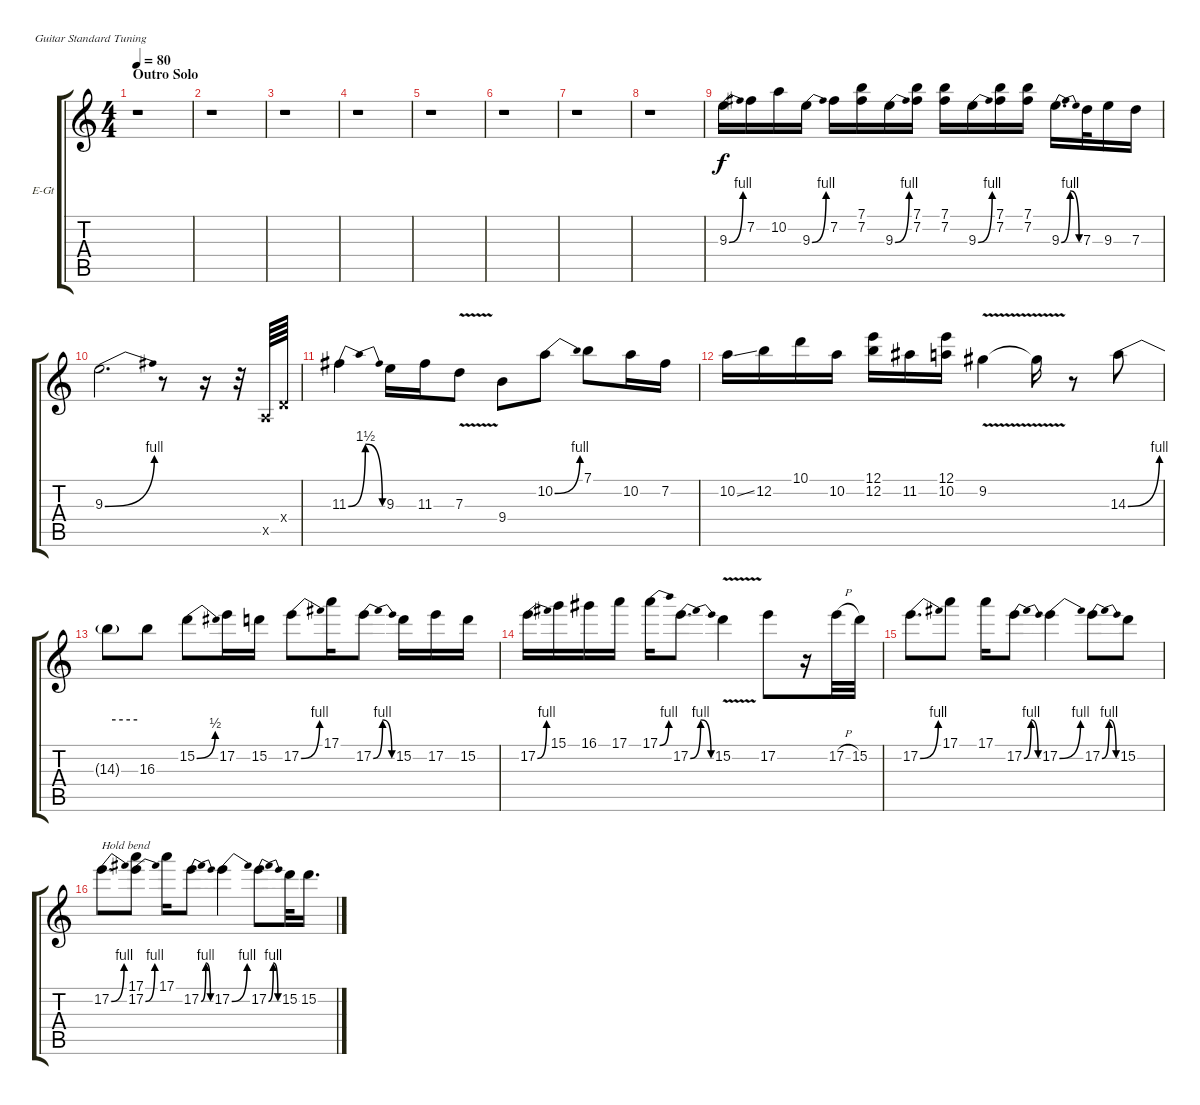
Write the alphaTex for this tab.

\bracketExtendMode groupsimilarinstruments
\firstSystemTrackNameOrientation horizontal
\otherSystemsTrackNameOrientation horizontal
\track ("Guitar solo 2 (8)" "E-Gt") {instrument overdrivenguitar}
\staff {score tabs}
\tuning (E4 B3 G3 D3 A2 E2)
\ts (4 4)
\section ("" "Outro Solo")
\tempo 80
\clef g2
\ks c
r.1{dy f} |
r.1 |
r.1 |
r.1 |
r.1 |
r.1 |
r.1 |
r.1 |
9.3{be (bend 0 0 60 4)}.16 7.2.16 10.2.16 9.3{be (bend 0 0 60 4)}.16 7.2.16 (7.1 7.2).16 9.3{be (bend 0 0 60 4)}.16 (7.1 7.2).16 (7.1 7.2).16 9.3{be (bend 0 0 60 4)}.16 (7.1 7.2).16 (7.1 7.2).16 9.3{be (bendrelease 0 0 30 4 30 4 60 0)}.16{d} 7.3.32 9.3.16 7.3.16 |
9.3{be (bend 0 0 60 4)}.2{d} r.8 r.16 r.32 0.5{x}.64 0.4{x}.64 |
11.3{be (bendrelease 0 0 30 6 30 6 60 0)}.4 9.3.16 11.3.16 7.3{v}.8 9.4.8 10.2{be (bend 0 0 60 4)}.8 7.1.8 10.2.16 7.2.16 |
10.2{ss}.16 12.2.16 10.1.16 10.2.16 (12.1 12.2).16 11.2.16 (12.1 10.2).16 9.2{v}.4 9.2{v t}.16 r.8 14.3{be (bend 0 0 60 4)}.8 |
14.3{be (hold 0 4 60 4) t}.8 16.3.8 15.2{be (bend 0 0 60 2)}.8 17.2.16 15.2.16 17.2{be (bend 0 0 60 4)}.8 17.1.16 17.2{be (bendrelease 0 0 30 4 30 4 60 0)}.8 15.2.16 17.2.16 15.2.16 |
17.2{be (bend 0 0 60 4)}.16 15.1.16 16.1.16 17.1.16 17.1{be (bend 0 0 60 4)}.16 17.2{be (bendrelease 0 0 30 4 30 4 60 0)}.8{d} 15.2{v}.4 17.2.8 r.16 17.2{h}.32 15.2.32 |
17.2{be (bend 0 0 60 4)}.8{d} 17.1.8 17.1.16 17.2{be (bendrelease 0 0 30 4 30 4 60 0)}.8 17.2{be (bend 0 0 60 4)}.4 17.2{be (bendrelease 0 0 30 4 30 4 60 0)}.8 15.2.8 |
17.2{be (bend 0 0 60 4)}.8{d txt "Hold bend"} (17.1 17.2{be (bend 0 0 60 4)}).8 17.1.16 17.2{be (bendrelease 0 0 30 4 30 4 60 0)}.8 17.2{be (bend 0 0 60 4)}.4 17.2{be (bendrelease 0 0 30 4 30 4 60 0)}.8 15.2.32 15.2.16{d}
